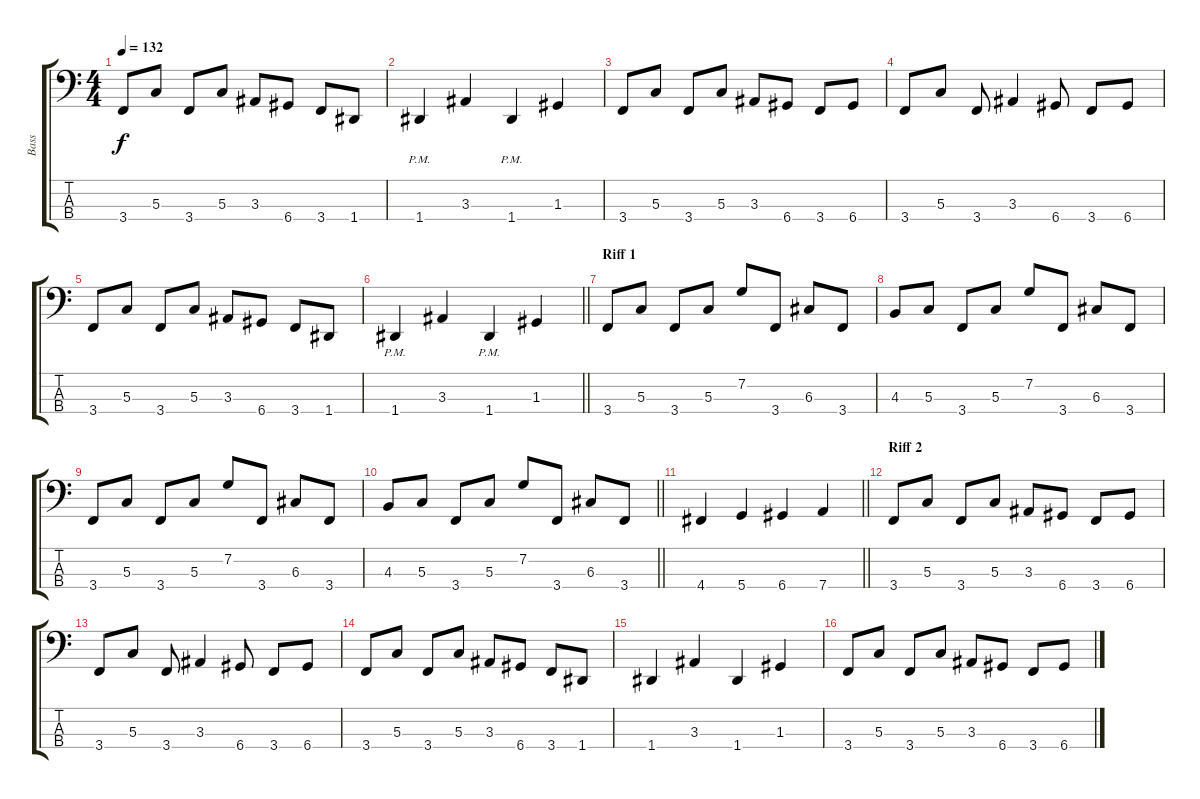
\track ("Bass" "Bass") {instrument electricbassfinger}
\staff {score tabs}
\tuning (F2 C2 G1 D1) {hide}
\ts (4 4)
\tempo 132
\clef f4
\ks c
3.4.8{dy f} 5.3.8 3.4.8 5.3.8 3.3.8 6.4.8 3.4.8 1.4.8 |
1.4{pm}.4 3.3.4 1.4{pm}.4 1.3.4 |
3.4.8 5.3.8 3.4.8 5.3.8 3.3.8 6.4.8 3.4.8 6.4.8 |
3.4.8 5.3.8 3.4.8 3.3.4 6.4.8 3.4.8 6.4.8 |
3.4.8 5.3.8 3.4.8 5.3.8 3.3.8 6.4.8 3.4.8 1.4.8 |
\barLineRight lightlight
1.4{pm}.4 3.3.4 1.4{pm}.4 1.3.4 |
\section ("" "Riff 1")
3.4.8 5.3.8 3.4.8 5.3.8 7.2.8 3.4.8 6.3.8 3.4.8 |
4.3.8 5.3.8 3.4.8 5.3.8 7.2.8 3.4.8 6.3.8 3.4.8 |
3.4.8 5.3.8 3.4.8 5.3.8 7.2.8 3.4.8 6.3.8 3.4.8 |
\barLineRight lightlight
4.3.8 5.3.8 3.4.8 5.3.8 7.2.8 3.4.8 6.3.8 3.4.8 |
\barLineRight lightlight
4.4.4 5.4.4 6.4.4 7.4.4 |
\section ("" "Riff 2")
3.4.8 5.3.8 3.4.8 5.3.8 3.3.8 6.4.8 3.4.8 6.4.8 |
3.4.8 5.3.8 3.4.8 3.3.4 6.4.8 3.4.8 6.4.8 |
3.4.8 5.3.8 3.4.8 5.3.8 3.3.8 6.4.8 3.4.8 1.4.8 |
1.4.4 3.3.4 1.4.4 1.3.4 |
3.4.8 5.3.8 3.4.8 5.3.8 3.3.8 6.4.8 3.4.8 6.4.8
